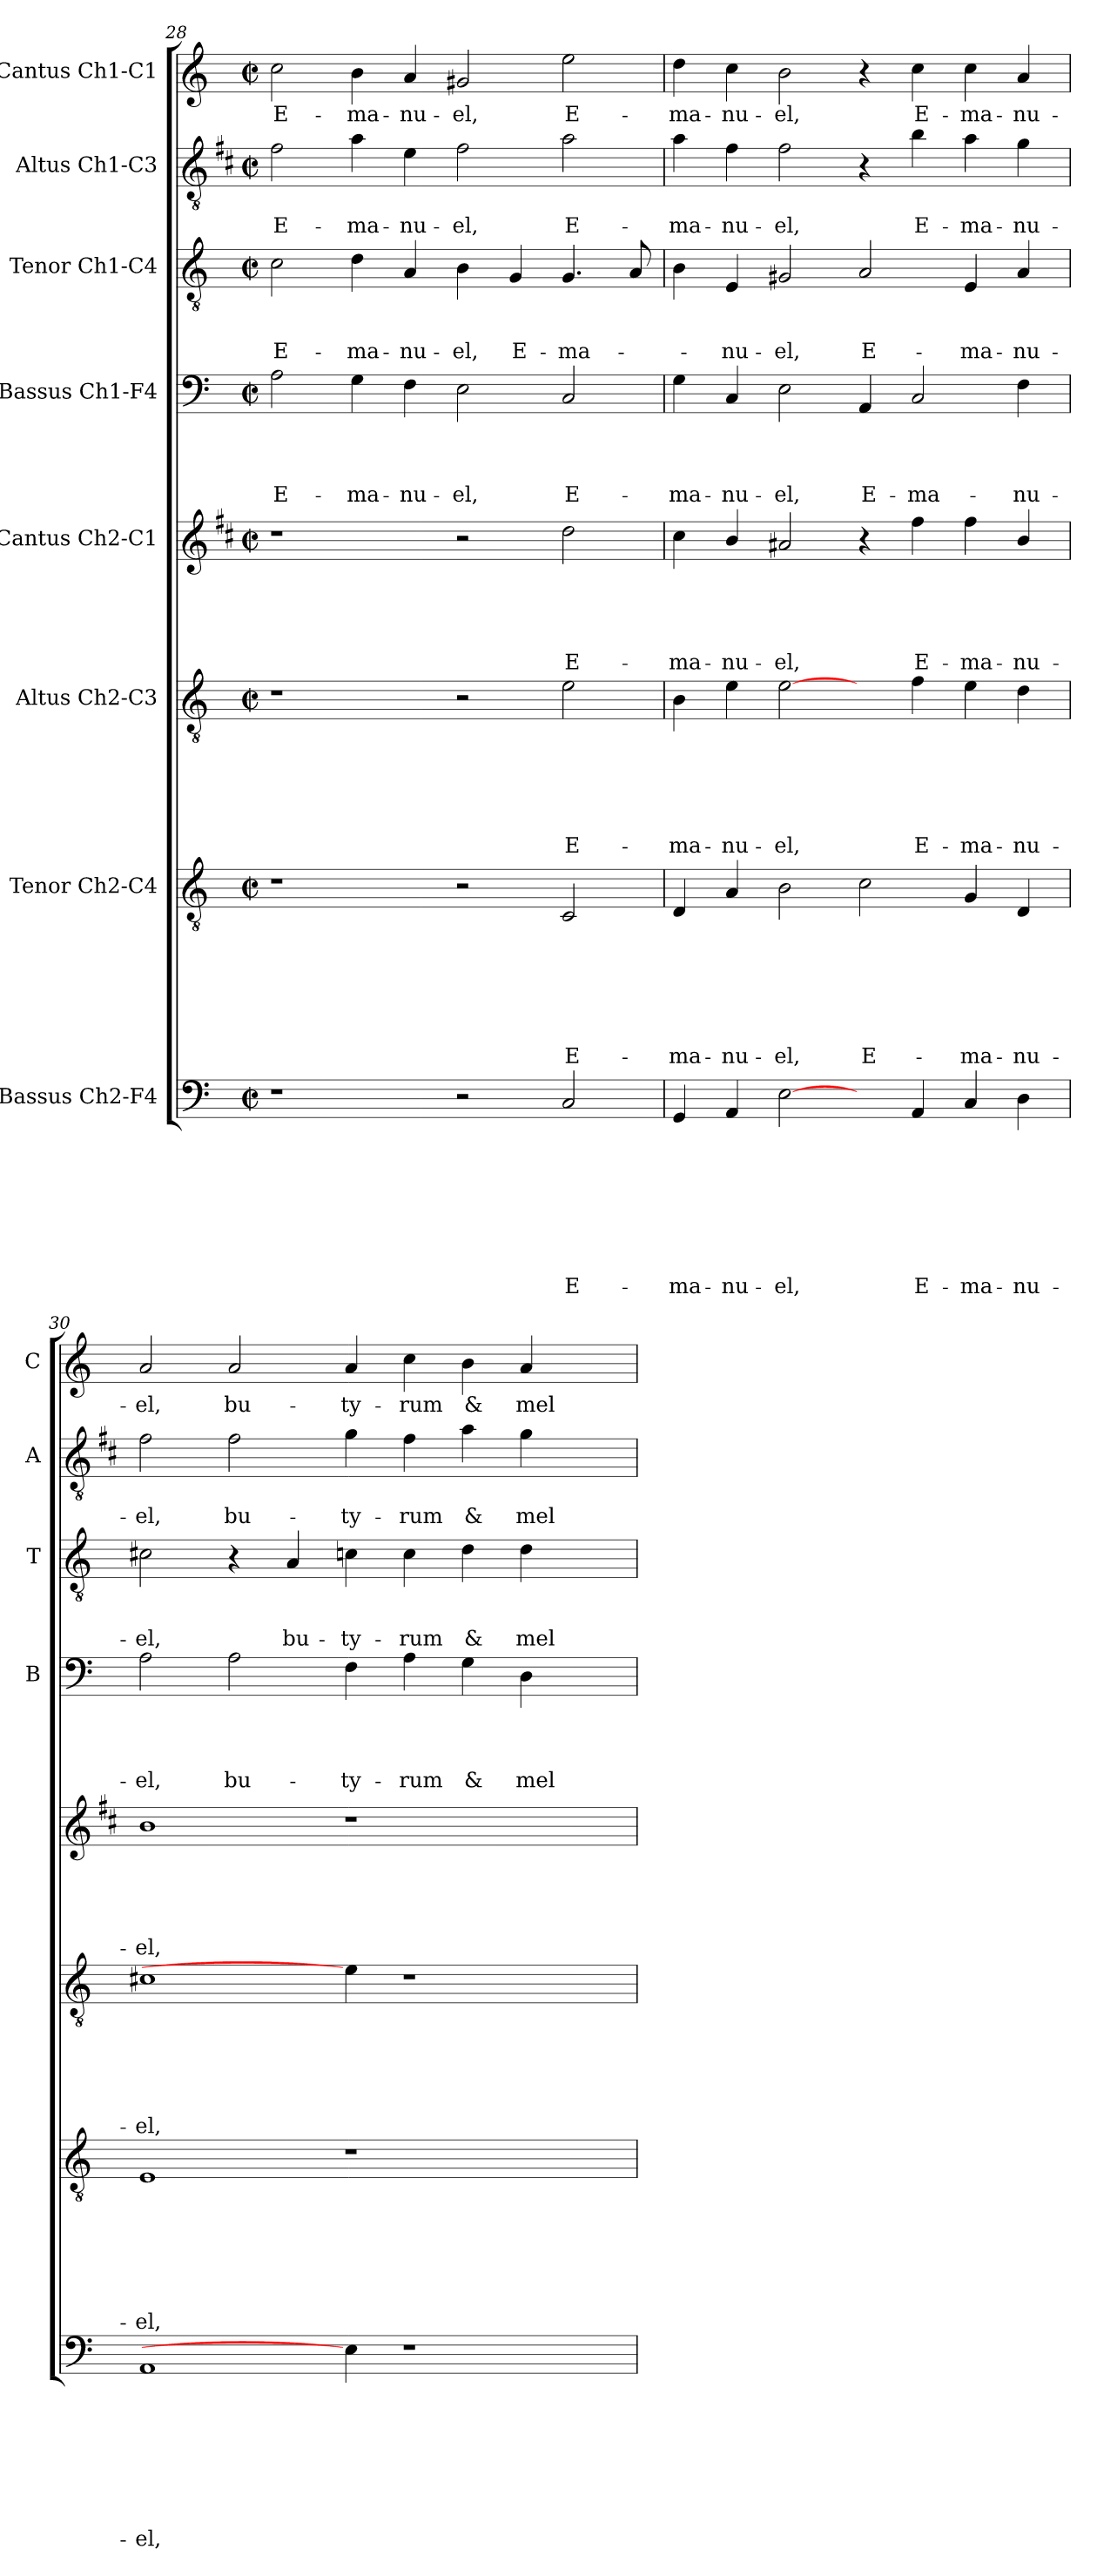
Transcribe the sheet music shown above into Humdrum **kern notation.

**kern	**text	**text	**text	**text	**text	**text	**text	**text	**kern	**text	**text	**text	**text	**text	**text	**text	**kern	**text	**text	**text	**text	**text	**text	**kern	**text	**text	**text	**text	**text	**kern	**text	**text	**text	**text	**kern	**text	**text	**text	**kern	**text	**text	**kern	**text
*part8	*part8	*part8	*part8	*part8	*part8	*part8	*part8	*part8	*part7	*part7	*part7	*part7	*part7	*part7	*part7	*part7	*part6	*part6	*part6	*part6	*part6	*part6	*part6	*part5	*part5	*part5	*part5	*part5	*part5	*part4	*part4	*part4	*part4	*part4	*part3	*part3	*part3	*part3	*part2	*part2	*part2	*part1	*part1
*staff8	*staff8	*staff8	*staff8	*staff8	*staff8	*staff8	*staff8	*staff8	*staff7	*staff7	*staff7	*staff7	*staff7	*staff7	*staff7	*staff7	*staff6	*staff6	*staff6	*staff6	*staff6	*staff6	*staff6	*staff5	*staff5	*staff5	*staff5	*staff5	*staff5	*staff4	*staff4	*staff4	*staff4	*staff4	*staff3	*staff3	*staff3	*staff3	*staff2	*staff2	*staff2	*staff1	*staff1
*I"Bassus Ch2-F4	*	*	*	*	*	*	*	*	*I"Tenor Ch2-C4	*	*	*	*	*	*	*	*I"Altus Ch2-C3	*	*	*	*	*	*	*I"Cantus Ch2-C1	*	*	*	*	*	*I"Bassus Ch1-F4	*	*	*	*	*I"Tenor Ch1-C4	*	*	*	*I"Altus Ch1-C3	*	*	*I"Cantus Ch1-C1	*
*	*	*	*	*	*	*	*	*	*	*	*	*	*	*	*	*	*	*	*	*	*	*	*	*	*	*	*	*	*	*I'B	*	*	*	*	*I'T	*	*	*	*I'A	*	*	*I'C	*
*clefF4	*	*	*	*	*	*	*	*	*clefGv2	*	*	*	*	*	*	*	*clefGv2	*	*	*	*	*	*	*clefG2	*	*	*	*	*	*clefF4	*	*	*	*	*clefGv2	*	*	*	*clefGv2	*	*	*clefG2	*
*	*	*	*	*	*	*	*	*	*	*	*	*	*	*	*	*	*	*	*	*	*	*	*	*ITrd1c2	*	*	*	*	*	*	*	*	*	*	*	*	*	*	*ITrd1c2	*	*	*	*
*k[]	*	*	*	*	*	*	*	*	*k[]	*	*	*	*	*	*	*	*k[]	*	*	*	*	*	*	*k[]	*	*	*	*	*	*k[]	*	*	*	*	*k[]	*	*	*	*k[]	*	*	*k[]	*
*C:	*	*	*	*	*	*	*	*	*C:	*	*	*	*	*	*	*	*C:	*	*	*	*	*	*	*C:	*	*	*	*	*	*C:	*	*	*	*	*C:	*	*	*	*C:	*	*	*C:	*
*M2/2	*	*	*	*	*	*	*	*	*M2/2	*	*	*	*	*	*	*	*M2/2	*	*	*	*	*	*	*M2/2	*	*	*	*	*	*M2/2	*	*	*	*	*M2/2	*	*	*	*M2/2	*	*	*M2/2	*
*met(c|)	*	*	*	*	*	*	*	*	*met(c|)	*	*	*	*	*	*	*	*met(c|)	*	*	*	*	*	*	*met(c|)	*	*	*	*	*	*met(c|)	*	*	*	*	*met(c|)	*	*	*	*met(c|)	*	*	*met(c|)	*
=28	=28	=28	=28	=28	=28	=28	=28	=28	=28	=28	=28	=28	=28	=28	=28	=28	=28	=28	=28	=28	=28	=28	=28	=28	=28	=28	=28	=28	=28	=28	=28	=28	=28	=28	=28	=28	=28	=28	=28	=28	=28	=28	=28
!	!	!	!	!	!	!	!	!	!	!	!	!	!	!	!	!	!	!	!	!	!	!	!	!	!	!	!	!	!	!	!	!	!	!LO:LY:b	!	!	!	!LO:LY:b	!	!	!LO:LY:b	!	!LO:LY:b
1r	.	.	.	.	.	.	.	.	1r	.	.	.	.	.	.	.	1r	.	.	.	.	.	.	1r	.	.	.	.	.	2A\	.	.	.	E-	2c\	.	.	E-	2e\	.	E-	2cc\	E-
!	!	!	!	!	!	!	!	!	!	!	!	!	!	!	!	!	!	!	!	!	!	!	!	!	!	!	!	!	!	!	!	!	!	!LO:LY:b	!	!	!	!LO:LY:b	!	!	!LO:LY:b	!	!LO:LY:b
.	.	.	.	.	.	.	.	.	.	.	.	.	.	.	.	.	.	.	.	.	.	.	.	.	.	.	.	.	.	4G\	.	.	.	-ma-	4d\	.	.	-ma-	4g\	.	-ma-	4b\	-ma-
!	!	!	!	!	!	!	!	!	!	!	!	!	!	!	!	!	!	!	!	!	!	!	!	!	!	!	!	!	!	!	!	!	!	!LO:LY:b	!	!	!	!LO:LY:b	!	!	!LO:LY:b	!	!LO:LY:b
.	.	.	.	.	.	.	.	.	.	.	.	.	.	.	.	.	.	.	.	.	.	.	.	.	.	.	.	.	.	4F\	.	.	.	-nu-	4A/	.	.	-nu-	4d\	.	-nu-	4a/	-nu-
!	!	!	!	!	!	!	!	!	!	!	!	!	!	!	!	!	!	!	!	!	!	!	!	!	!	!	!	!	!	!	!	!	!	!LO:LY:b	!	!	!	!LO:LY:b	!	!	!LO:LY:b	!	!LO:LY:b
2r	.	.	.	.	.	.	.	.	2r	.	.	.	.	.	.	.	2r	.	.	.	.	.	.	2r	.	.	.	.	.	2E\	.	.	.	-el,	4B\	.	.	-el,	2e\	.	-el,	2g#X/	-el,
!	!	!	!	!	!	!	!	!	!	!	!	!	!	!	!	!	!	!	!	!	!	!	!	!	!	!	!	!	!	!	!	!	!	!	!	!	!	!LO:LY:b	!	!	!	!	!
.	.	.	.	.	.	.	.	.	.	.	.	.	.	.	.	.	.	.	.	.	.	.	.	.	.	.	.	.	.	.	.	.	.	.	4G/	.	.	E-	.	.	.	.	.
!	!	!	!	!	!	!	!	!LO:LY:b	!	!	!	!	!	!	!	!LO:LY:b	!	!	!	!	!	!	!LO:LY:b	!	!	!	!	!	!LO:LY:b	!	!	!	!	!LO:LY:b	!	!	!	!LO:LY:b	!	!	!LO:LY:b	!	!LO:LY:b
2C/	.	.	.	.	.	.	.	E-	2C/	.	.	.	.	.	.	E-	2e\	.	.	.	.	.	E-	2cc\	.	.	.	.	E-	2C/	.	.	.	E-	4.G/	.	.	-ma-	2g\	.	E-	2ee\	E-
.	.	.	.	.	.	.	.	.	.	.	.	.	.	.	.	.	.	.	.	.	.	.	.	.	.	.	.	.	.	.	.	.	.	.	8A/	.	.	.	.	.	.	.	.
!!LO:LB:g=z
=29	=29	=29	=29	=29	=29	=29	=29	=29	=29	=29	=29	=29	=29	=29	=29	=29	=29	=29	=29	=29	=29	=29	=29	=29	=29	=29	=29	=29	=29	=29	=29	=29	=29	=29	=29	=29	=29	=29	=29	=29	=29	=29	=29
!	!	!	!	!	!	!	!	!LO:LY:b	!	!	!	!	!	!	!	!LO:LY:b	!	!	!	!	!	!	!LO:LY:b	!	!	!	!	!	!LO:LY:b	!	!	!	!	!LO:LY:b	!	!	!	!	!	!	!LO:LY:b	!	!LO:LY:b
4GG/	.	.	.	.	.	.	.	-ma-	4D/	.	.	.	.	.	.	-ma-	4B\	.	.	.	.	.	-ma-	4b\	.	.	.	.	-ma-	4G\	.	.	.	-ma-	4B\	.	.	.	4g\	.	-ma-	4dd\	-ma-
!	!	!	!	!	!	!	!	!LO:LY:b	!	!	!	!	!	!	!	!LO:LY:b	!	!	!	!	!	!	!LO:LY:b	!	!	!	!	!	!LO:LY:b	!	!	!	!	!LO:LY:b	!	!	!	!LO:LY:b	!	!	!LO:LY:b	!	!LO:LY:b
4AA/	.	.	.	.	.	.	.	-nu-	4A/	.	.	.	.	.	.	-nu-	4e\	.	.	.	.	.	-nu-	4a/	.	.	.	.	-nu-	4C/	.	.	.	-nu-	4E/	.	.	-nu-	4e\	.	-nu-	4cc\	-nu-
!	!	!	!	!	!	!	!	!LO:LY:b	!	!	!	!	!	!	!	!LO:LY:b	!	!	!	!	!	!	!LO:LY:b	!	!	!	!	!	!LO:LY:b	!	!	!	!	!LO:LY:b	!	!	!	!LO:LY:b	!	!	!LO:LY:b	!	!LO:LY:b
[2E\	.	.	.	.	.	.	.	-el,	2B\	.	.	.	.	.	.	-el,	[2e\	.	.	.	.	.	-el,	2g#X/	.	.	.	.	-el,	2E\	.	.	.	-el,	2G#X/	.	.	-el,	2e\	.	-el,	2b\	-el,
!	!	!	!	!	!	!	!	!	!	!	!	!	!	!	!	!LO:LY:b	!	!	!	!	!	!	!	!	!	!	!	!	!	!	!	!	!	!LO:LY:b	!	!	!	!LO:LY:b	!	!	!	!	!
4ryy	.	.	.	.	.	.	.	.	2c\	.	.	.	.	.	.	E-	4ryy	.	.	.	.	.	.	4r	.	.	.	.	.	4AA/	.	.	.	E-	2A/	.	.	E-	4r	.	.	4r	.
!	!	!	!	!	!	!	!	!LO:LY:b	!	!	!	!	!	!	!	!	!	!	!	!	!	!	!LO:LY:b	!	!	!	!	!	!LO:LY:b	!	!	!	!	!LO:LY:b	!	!	!	!	!	!	!LO:LY:b	!	!LO:LY:b
4AA/	.	.	.	.	.	.	.	E-	.	.	.	.	.	.	.	.	4f\	.	.	.	.	.	E-	4ee\	.	.	.	.	E-	2C/	.	.	.	-ma-	.	.	.	.	4a\	.	E-	4cc\	E-
!	!	!	!	!	!	!	!	!LO:LY:b	!	!	!	!	!	!	!	!LO:LY:b	!	!	!	!	!	!	!LO:LY:b	!	!	!	!	!	!LO:LY:b	!	!	!	!	!	!	!	!	!LO:LY:b	!	!	!LO:LY:b	!	!LO:LY:b
4C/	.	.	.	.	.	.	.	-ma-	4G/	.	.	.	.	.	.	-ma-	4e\	.	.	.	.	.	-ma-	4ee\	.	.	.	.	-ma-	.	.	.	.	.	4E/	.	.	-ma-	4g\	.	-ma-	4cc\	-ma-
!	!	!	!	!	!	!	!	!LO:LY:b	!	!	!	!	!	!	!	!LO:LY:b	!	!	!	!	!	!	!LO:LY:b	!	!	!	!	!	!LO:LY:b	!	!	!	!	!LO:LY:b	!	!	!	!LO:LY:b	!	!	!LO:LY:b	!	!LO:LY:b
4D\	.	.	.	.	.	.	.	-nu-	4D/	.	.	.	.	.	.	-nu-	4d\	.	.	.	.	.	-nu-	4a/	.	.	.	.	-nu-	4F\	.	.	.	-nu-	4A/	.	.	-nu-	4f\	.	-nu-	4a/	-nu-
=30	=30	=30	=30	=30	=30	=30	=30	=30	=30	=30	=30	=30	=30	=30	=30	=30	=30	=30	=30	=30	=30	=30	=30	=30	=30	=30	=30	=30	=30	=30	=30	=30	=30	=30	=30	=30	=30	=30	=30	=30	=30	=30	=30
!	!	!	!	!	!	!	!	!LO:LY:b	!	!	!	!	!	!	!	!LO:LY:b	!	!	!	!	!	!	!LO:LY:b	!	!	!	!	!	!LO:LY:b	!	!	!	!	!LO:LY:b	!	!	!	!LO:LY:b	!	!	!LO:LY:b	!	!LO:LY:b
1AA	.	.	.	.	.	.	.	-el,	1E	.	.	.	.	.	.	-el,	1c#X	.	.	.	.	.	-el,	1a	.	.	.	.	-el,	2A\	.	.	.	-el,	2c#X\	.	.	-el,	2e\	.	-el,	2a/	-el,
!	!	!	!	!	!	!	!	!	!	!	!	!	!	!	!	!	!	!	!	!	!	!	!	!	!	!	!	!	!	!	!	!	!	!LO:LY:b	!	!	!	!	!	!	!LO:LY:b	!	!LO:LY:b
.	.	.	.	.	.	.	.	.	.	.	.	.	.	.	.	.	.	.	.	.	.	.	.	.	.	.	.	.	.	2A\	.	.	.	bu-	4r	.	.	.	2e\	.	bu-	2a/	bu-
!	!	!	!	!	!	!	!	!	!	!	!	!	!	!	!	!	!	!	!	!	!	!	!	!	!	!	!	!	!	!	!	!	!	!	!	!	!	!LO:LY:b	!	!	!	!	!
.	.	.	.	.	.	.	.	.	.	.	.	.	.	.	.	.	.	.	.	.	.	.	.	.	.	.	.	.	.	.	.	.	.	.	4A/	.	.	bu-	.	.	.	.	.
!	!	!	!	!	!	!	!	!	!	!	!	!	!	!	!	!	!	!	!	!	!	!	!	!	!	!	!	!	!	!	!	!	!	!LO:LY:b	!	!	!	!LO:LY:b	!	!	!LO:LY:b	!	!LO:LY:b
4E\]	.	.	.	.	.	.	.	.	1r	.	.	.	.	.	.	.	4e\]	.	.	.	.	.	.	1r	.	.	.	.	.	4F\	.	.	.	-ty-	4cn\	.	.	-ty-	4f\	.	-ty-	4a/	-ty-
!	!	!	!	!	!	!	!	!	!	!	!	!	!	!	!	!	!	!	!	!	!	!	!	!	!	!	!	!	!	!	!	!	!	!LO:LY:b	!	!	!	!LO:LY:b	!	!	!LO:LY:b	!	!LO:LY:b
1r	.	.	.	.	.	.	.	.	.	.	.	.	.	.	.	.	1r	.	.	.	.	.	.	.	.	.	.	.	.	4A\	.	.	.	-rum	4c\	.	.	-rum	4e\	.	-rum	4cc\	-rum
!	!	!	!	!	!	!	!	!	!	!	!	!	!	!	!	!	!	!	!	!	!	!	!	!	!	!	!	!	!	!	!	!	!	!LO:LY:b	!	!	!	!LO:LY:b	!	!	!LO:LY:b	!	!LO:LY:b
.	.	.	.	.	.	.	.	.	.	.	.	.	.	.	.	.	.	.	.	.	.	.	.	.	.	.	.	.	.	4G\	.	.	.	&	4d\	.	.	&	4g\	.	&	4b\	&
!	!	!	!	!	!	!	!	!	!	!	!	!	!	!	!	!	!	!	!	!	!	!	!	!	!	!	!	!	!	!	!	!	!	!LO:LY:b	!	!	!	!LO:LY:b	!	!	!LO:LY:b	!	!LO:LY:b
.	.	.	.	.	.	.	.	.	.	.	.	.	.	.	.	.	.	.	.	.	.	.	.	.	.	.	.	.	.	4D\	.	.	.	mel	4d\	.	.	mel	4f\	.	mel	4a/	mel
.	.	.	.	.	.	.	.	.	4ryy	.	.	.	.	.	.	.	.	.	.	.	.	.	.	4ryy	.	.	.	.	.	4ryy	.	.	.	.	4ryy	.	.	.	4ryy	.	.	4ryy	.
=	=	=	=	=	=	=	=	=	=	=	=	=	=	=	=	=	=	=	=	=	=	=	=	=	=	=	=	=	=	=	=	=	=	=	=	=	=	=	=	=	=	=	=
*-	*-	*-	*-	*-	*-	*-	*-	*-	*-	*-	*-	*-	*-	*-	*-	*-	*-	*-	*-	*-	*-	*-	*-	*-	*-	*-	*-	*-	*-	*-	*-	*-	*-	*-	*-	*-	*-	*-	*-	*-	*-	*-	*-
